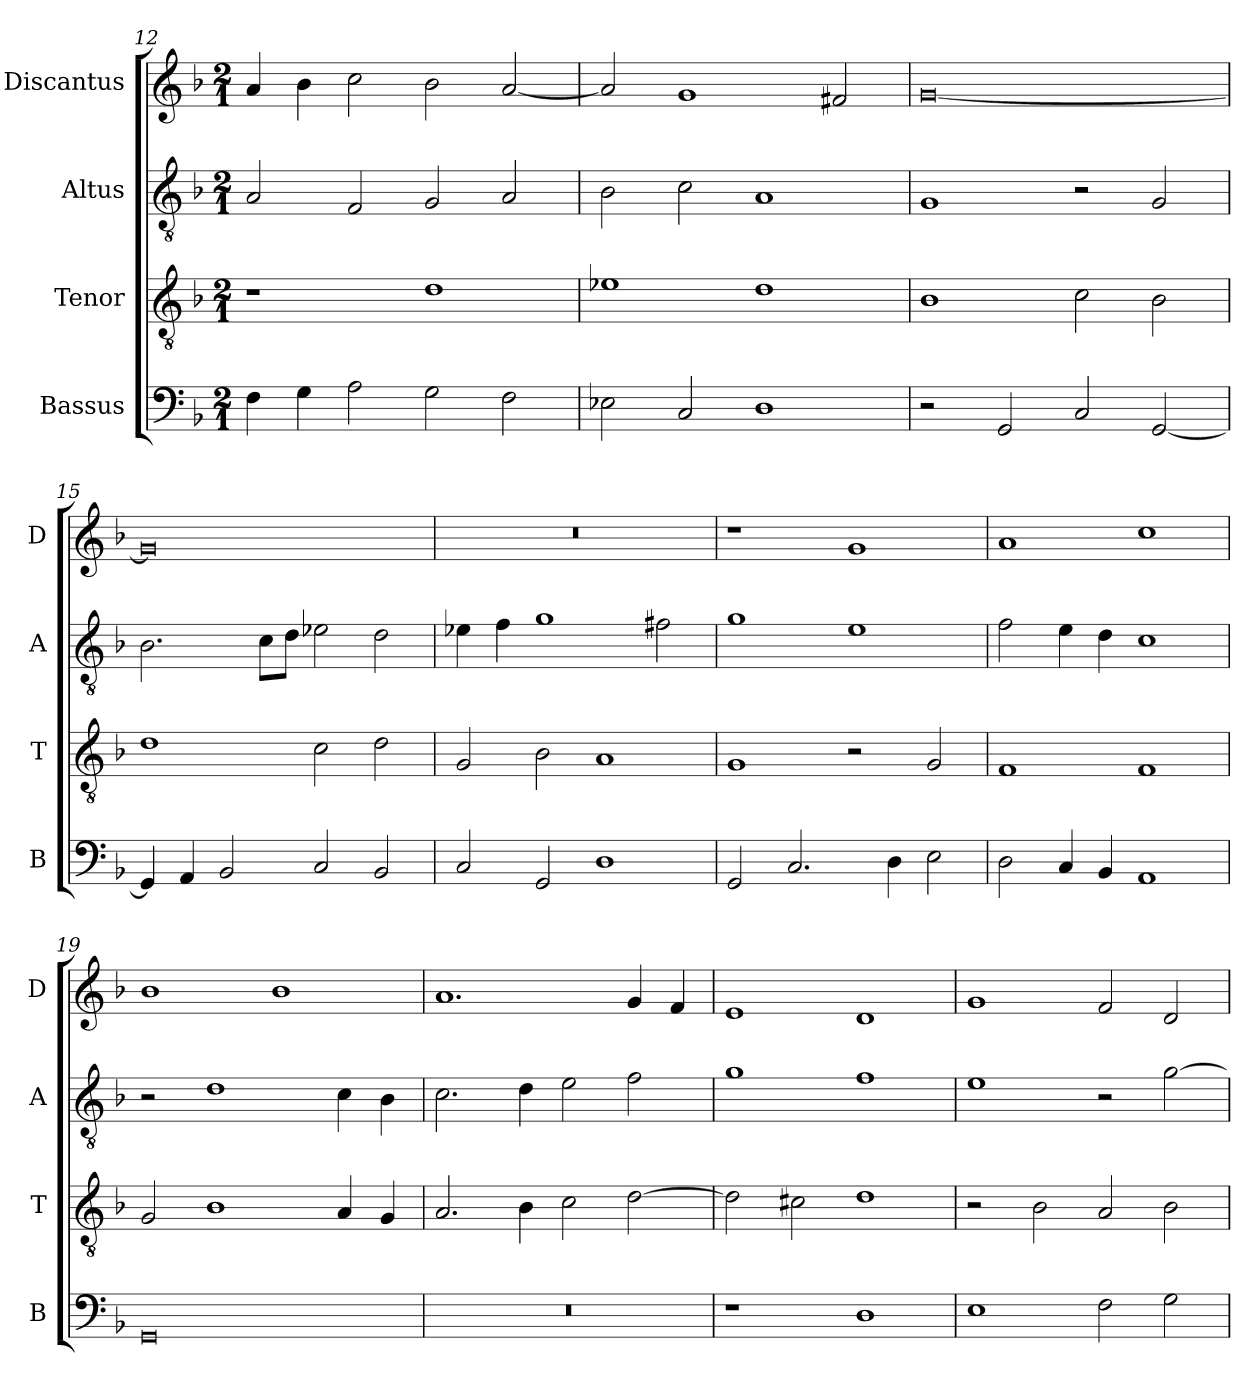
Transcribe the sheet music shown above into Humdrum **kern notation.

**kern	**kern	**kern	**kern
*part4	*part3	*part2	*part1
*staff4	*staff3	*staff2	*staff1
*I"Bassus	*I"Tenor	*I"Altus	*I"Discantus
*I'B	*I'T	*I'A	*I'D
*clefF4	*clefGv2	*clefGv2	*clefG2
*k[b-]	*k[b-]	*k[b-]	*k[b-]
*M2/1	*M2/1	*M2/1	*M2/1
=12	=12	=12	=12
4F	1r	2A	4a
4G	.	.	4b-
2A	.	2F	2cc
2G	1d	2G	2b-
2F	.	2A	[2a
=13	=13	=13	=13
2E-X	1e-X	2B-	2a]
2C	.	2c	1g
1D	1d	1A	.
.	.	.	2f#X
=14	=14	=14	=14
2r	1B-	1G	[0g
2GG	.	.	.
2C	2c	2r	.
[2GG	2B-	2G	.
=15	=15	=15	=15
4GG]	1d	2.B-	0g]
4AA	.	.	.
2BB-	.	.	.
.	.	8cL	.
.	.	8dJ	.
2C	2c	2e-X	.
2BB-	2d	2d	.
=16	=16	=16	=16
2C	2G	4e-X	0r
.	.	4f	.
2GG	2B-	1g	.
1D	1A	.	.
.	.	2f#X	.
=17	=17	=17	=17
2GG	1G	1g	1r
2.C	.	.	.
.	2r	1e	1g
4D	.	.	.
2E	2G	.	.
=18	=18	=18	=18
2D	1F	2f	1a
4C	.	4e	.
4BB-	.	4d	.
1AA	1F	1c	1cc
=19	=19	=19	=19
0GG	2G	2r	1b-
.	1B-	1d	.
.	.	.	1b-
.	4A	4c	.
.	4G	4B-	.
=20	=20	=20	=20
0r	2.A	2.c	1.a
.	4B-	4d	.
.	2c	2e	.
.	[2d	2f	4g
.	.	.	4f
=21	=21	=21	=21
1r	2d]	1g	1e
.	2c#X	.	.
1D	1d	1f	1d
=22	=22	=22	=22
1E	2r	1e	1g
.	2B-	.	.
2F	2A	2r	2f
2G	2B-	[2g	2d
=	=	=	=
*-	*-	*-	*-
